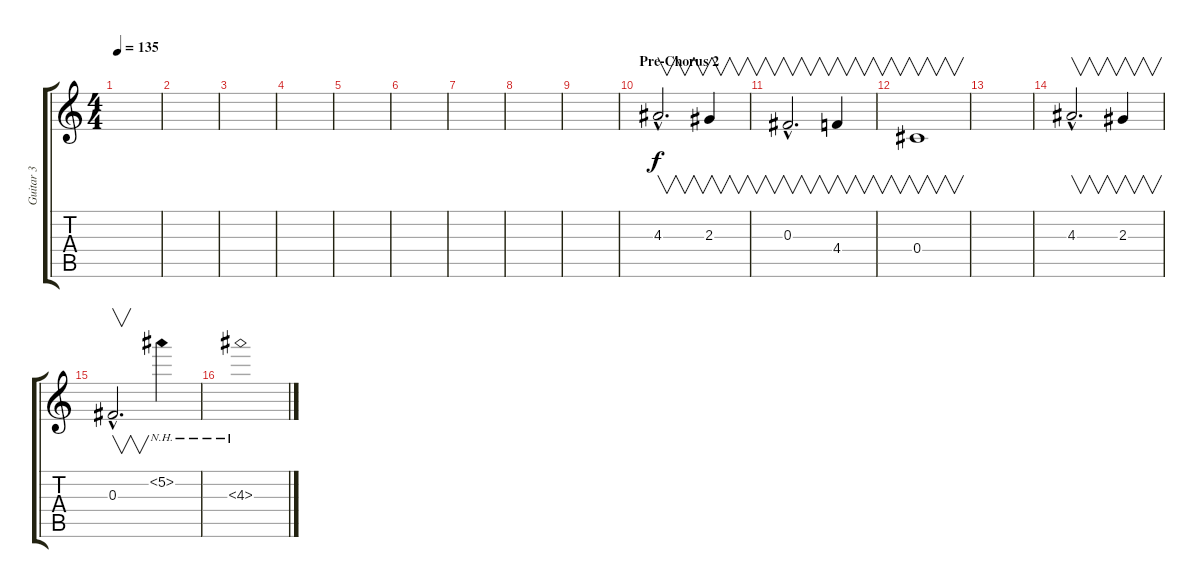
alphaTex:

\track ("Guitar 3" "Guitar 3") {instrument distortionguitar}
\staff {score tabs}
\tuning (Eb4 Bb3 Gb3 Db3 Ab2 Eb2) {hide}
\ts (4 4)
\tempo 135
\clef g2
\ks c
|
|
|
|
|
|
|
|
|
\section ("" "Pre-Chorus 2")
4.3{hac}.2{v d volume 13 instrument electricguitarmuted} 2.3.4{v} |
0.3{hac}.2{v d} 4.4.4{v} |
0.4.1{v} |
|
4.3{hac}.2{v d volume 13 instrument electricguitarmuted} 2.3.4{v} |
0.3{hac}.2{v d} 5.2{nh}.4 |
4.3{nh}.1
